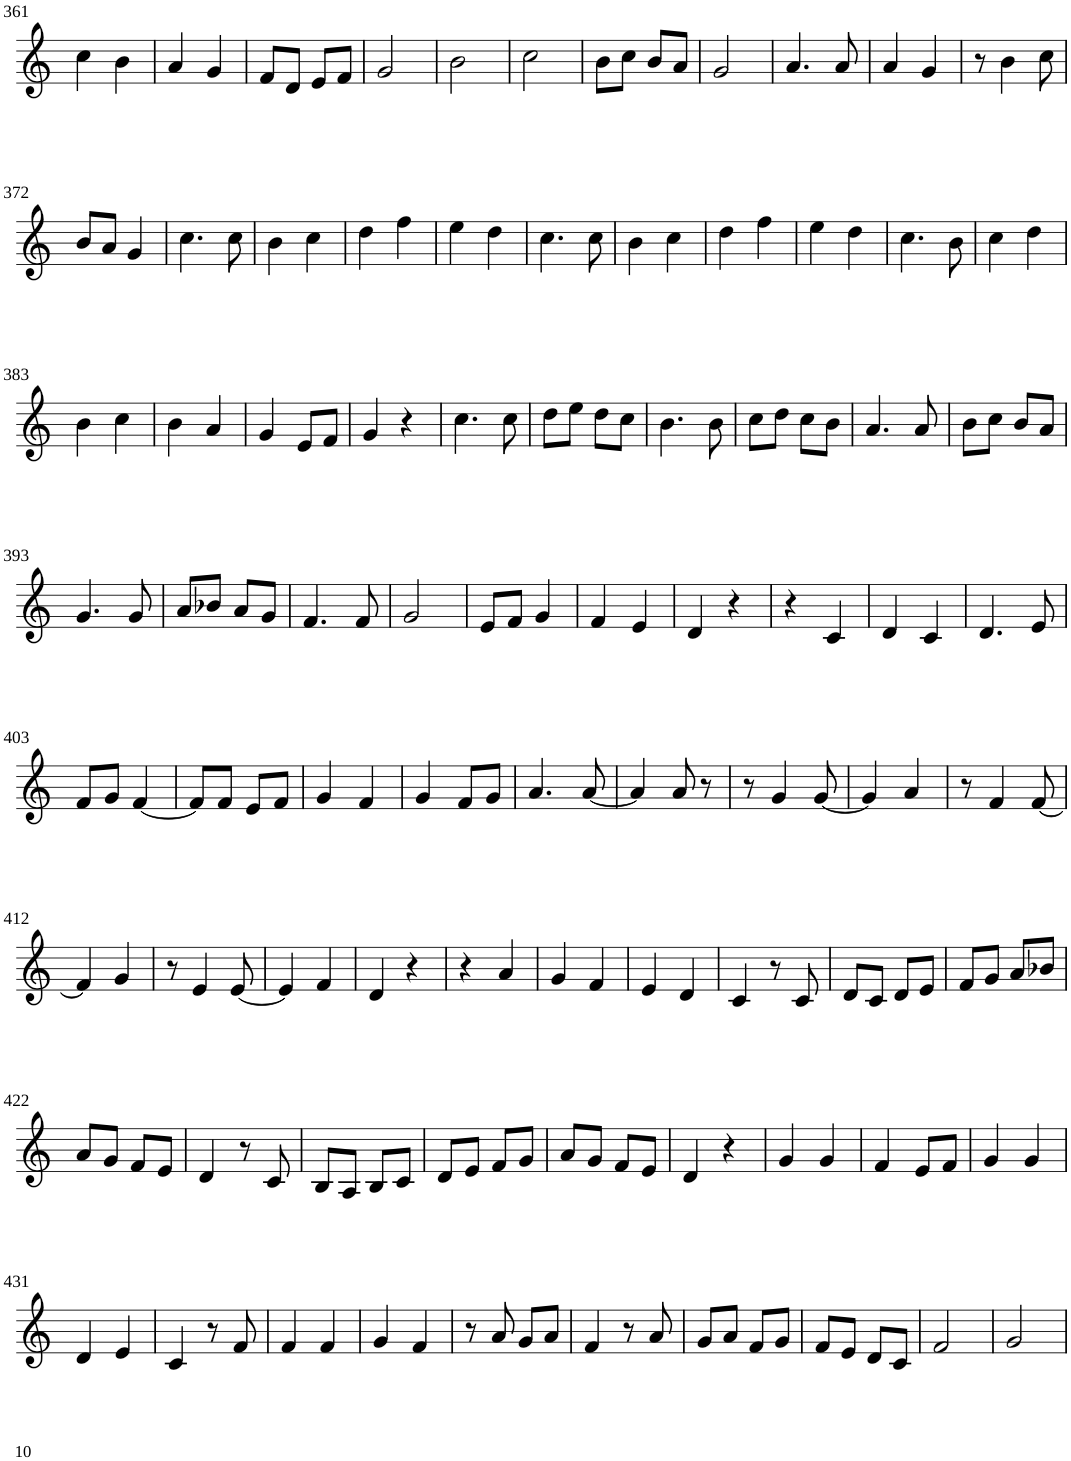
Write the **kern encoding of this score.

**kern
*part1
*staff1
*I"Violin
!!LO:PB:g=z
*clefG2
*k[]
*M2/4
=361
4cc\
4b\
=362
4a/
4g/
=363
8f/L
8d/J
8e/L
8f/J
=364
2g/
=365
2b\
=366
2cc\
=367
8b\L
8cc\J
8b/L
8a/J
=368
2g/
=369
4.a/
8a/
=370
4a/
4g/
=371
8r
4b\
8cc\
!!LO:LB:g=z
=372
8b/L
8a/J
4g/
=373
4.cc\
8cc\
=374
4b\
4cc\
=375
4dd\
4ff\
=376
4ee\
4dd\
=377
4.cc\
8cc\
=378
4b\
4cc\
=379
4dd\
4ff\
=380
4ee\
4dd\
=381
4.cc\
8b\
=382
4cc\
4dd\
!!LO:LB:g=z
=383
4b\
4cc\
=384
4b\
4a/
=385
4g/
8e/L
8f/J
=386
4g/
4r
=387
4.cc\
8cc\
=388
8dd\L
8ee\J
8dd\L
8cc\J
=389
4.b\
8b\
=390
8cc\L
8dd\J
8cc\L
8b\J
=391
4.a/
8a/
=392
8b\L
8cc\J
8b/L
8a/J
!!LO:LB:g=z
=393
4.g/
8g/
=394
8a/L
8b-X/J
8a/L
8g/J
=395
4.f/
8f/
=396
2g/
=397
8e/L
8f/J
4g/
=398
4f/
4e/
=399
4d/
4r
=400
4r
4c/
=401
4d/
4c/
=402
4.d/
8e/
!!LO:LB:g=z
=403
8f/L
8g/J
[4f/
=404
8f/L]
8f/J
8e/L
8f/J
=405
4g/
4f/
=406
4g/
8f/L
8g/J
=407
4.a/
[8a/
=408
4a/]
8a/
8r
=409
8r
4g/
[8g/
=410
4g/]
4a/
=411
8r
4f/
[8f/
!!LO:LB:g=z
=412
4f/]
4g/
=413
8r
4e/
[8e/
=414
4e/]
4f/
=415
4d/
4r
=416
4r
4a/
=417
4g/
4f/
=418
4e/
4d/
=419
4c/
8r
8c/
=420
8d/L
8c/J
8d/L
8e/J
=421
8f/L
8g/J
8a/L
8b-X/J
!!LO:LB:g=z
=422
8a/L
8g/J
8f/L
8e/J
=423
4d/
8r
8c/
=424
8B/L
8A/J
8B/L
8c/J
=425
8d/L
8e/J
8f/L
8g/J
=426
8a/L
8g/J
8f/L
8e/J
=427
4d/
4r
=428
4g/
4g/
=429
4f/
8e/L
8f/J
=430
4g/
4g/
!!LO:LB:g=z
=431
4d/
4e/
=432
4c/
8r
8f/
=433
4f/
4f/
=434
4g/
4f/
=435
8r
8a/
8g/L
8a/J
=436
4f/
8r
8a/
=437
8g/L
8a/J
8f/L
8g/J
=438
8f/L
8e/J
8d/L
8c/J
=439
2f/
=440
2g/
=
*-
